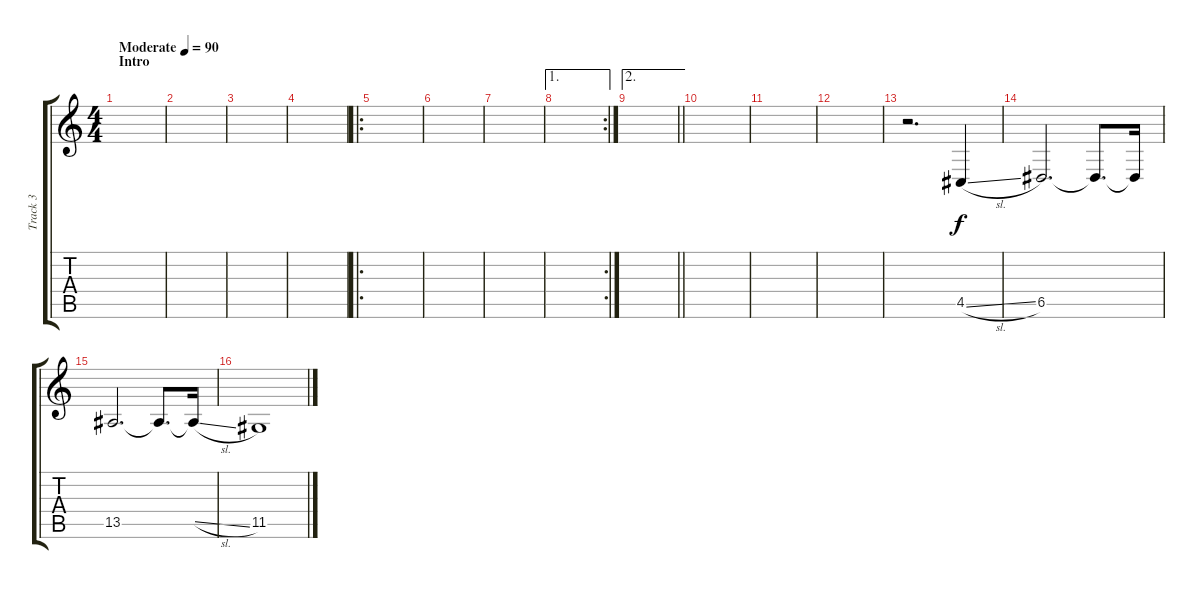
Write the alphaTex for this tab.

\track ("Track 3" "Track 3") {instrument viola}
\staff {score tabs}
\tuning (E4 B3 G3 D3 A2 E2) {hide}
\ts (4 4)
\section ("" "Intro")
\tempo (90 "Moderate")
\clef g2
\ks c
|
|
|
|
\ro
|
|
|
\ae 1
\rc 2
|
\ae 2
\barLineRight lightlight
|
\section ("" "")
|
|
|
r.2{d} 4.5{sl}.4{volume 9} |
6.5.2{d} 6.5{t}.8{d} 6.5{t}.16 |
13.5.2{d} 13.5{t}.8{d} 13.5{sl t}.16 |
11.5.1
